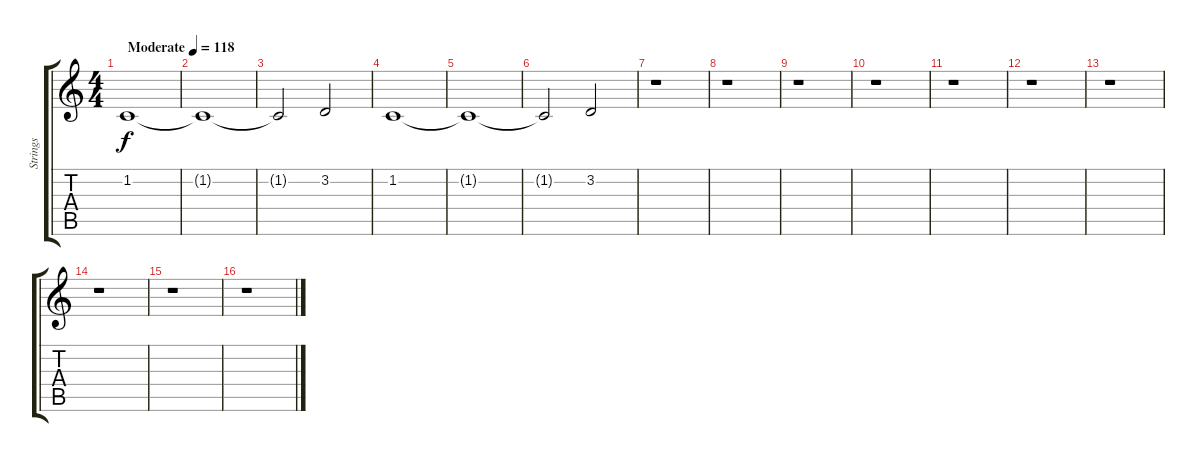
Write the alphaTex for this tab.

\track ("Strings" "Strings") {instrument stringensemble1}
\staff {score tabs}
\tuning (E4 B3 G3 D3 A2 E2) {hide}
\ts (4 4)
\tempo (118 "Moderate")
\clef g2
\ks c
1.2.1{dy f instrument stringensemble1} |
1.2{t}.1 |
1.2{t}.2 3.2.2 |
1.2.1 |
1.2{t}.1 |
1.2{t}.2 3.2.2 |
r.1 |
r.1 |
r.1 |
r.1 |
r.1 |
r.1 |
r.1 |
r.1 |
r.1 |
r.1
